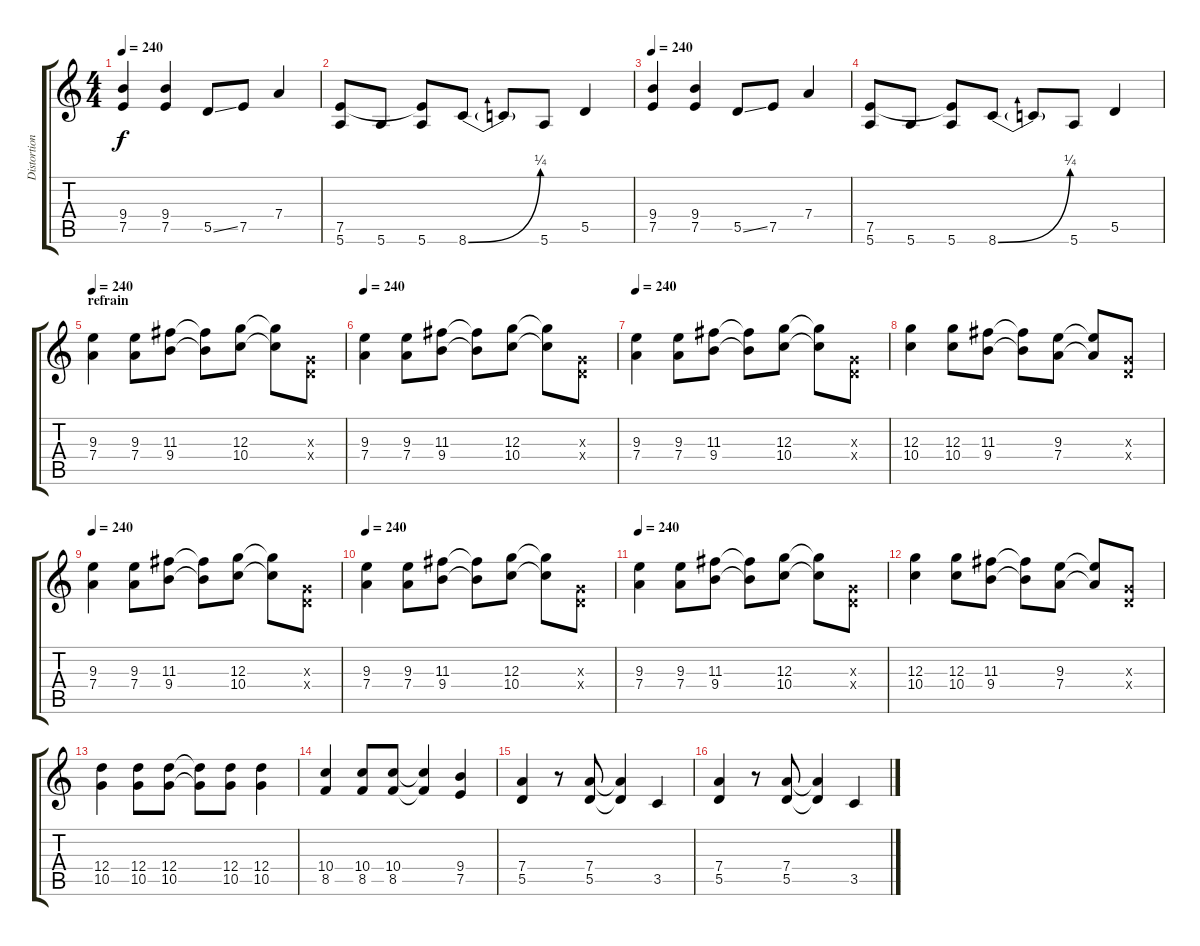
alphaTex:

\track ("Distortion Guitar 1" "Distortion") {instrument distortionguitar}
\staff {score tabs}
\tuning (E4 B3 G3 D3 A2 E2) {hide}
\ts (4 4)
\tempo 240
\clef g2
\ks c
(9.4 7.5).4{dy f} (9.4 7.5).4 5.5{ss}.8 7.5.8 7.4.4 |
(7.5 5.6).8 5.6.8 (7.5{t} 5.6).8 8.6{be (bend 0 0 60 1)}.8 8.6{t}.8 5.6.8 5.5.4 |
\tempo 240
(9.4 7.5).4 (9.4 7.5).4 5.5{ss}.8 7.5.8 7.4.4 |
(7.5 5.6).8 5.6.8 (7.5{t} 5.6).8 8.6{be (bend 0 0 60 1)}.8 8.6{t}.8 5.6.8 5.5.4 |
\section ("" "refrain")
\tempo 240
(9.3 7.4).4 (9.3 7.4).8 (11.3 9.4).8 (11.3{t} 9.4{t}).8 (12.3 10.4).8 (12.3{t} 10.4{t}).8 (0.3{x} 0.4{x}).8 |
\tempo 240
(9.3 7.4).4 (9.3 7.4).8 (11.3 9.4).8 (11.3{t} 9.4{t}).8 (12.3 10.4).8 (12.3{t} 10.4{t}).8 (0.3{x} 0.4{x}).8 |
\tempo 240
(9.3 7.4).4 (9.3 7.4).8 (11.3 9.4).8 (11.3{t} 9.4{t}).8 (12.3 10.4).8 (12.3{t} 10.4{t}).8 (0.3{x} 0.4{x}).8 |
(12.3 10.4).4 (12.3 10.4).8 (11.3 9.4).8 (11.3{t} 9.4{t}).8 (9.3 7.4).8 (9.3{t} 7.4{t}).8 (0.3{x} 0.4{x}).8 |
\tempo 240
(9.3 7.4).4 (9.3 7.4).8 (11.3 9.4).8 (11.3{t} 9.4{t}).8 (12.3 10.4).8 (12.3{t} 10.4{t}).8 (0.3{x} 0.4{x}).8 |
\tempo 240
(9.3 7.4).4 (9.3 7.4).8 (11.3 9.4).8 (11.3{t} 9.4{t}).8 (12.3 10.4).8 (12.3{t} 10.4{t}).8 (0.3{x} 0.4{x}).8 |
\tempo 240
(9.3 7.4).4 (9.3 7.4).8 (11.3 9.4).8 (11.3{t} 9.4{t}).8 (12.3 10.4).8 (12.3{t} 10.4{t}).8 (0.3{x} 0.4{x}).8 |
(12.3 10.4).4 (12.3 10.4).8 (11.3 9.4).8 (11.3{t} 9.4{t}).8 (9.3 7.4).8 (9.3{t} 7.4{t}).8 (0.3{x} 0.4{x}).8 |
(12.4 10.5).4 (12.4 10.5).8 (12.4 10.5).8 (12.4{t} 10.5{t}).8 (12.4 10.5).8 (12.4 10.5).4 |
(10.4 8.5).4 (10.4 8.5).8 (10.4 8.5).8 (10.4{t} 8.5{t}).4 (9.4 7.5).4 |
(7.4 5.5).4 r.8 (7.4 5.5).8 (7.4{t} 5.5{t}).4 3.5.4 |
(7.4 5.5).4 r.8 (7.4 5.5).8 (7.4{t} 5.5{t}).4 3.5.4
